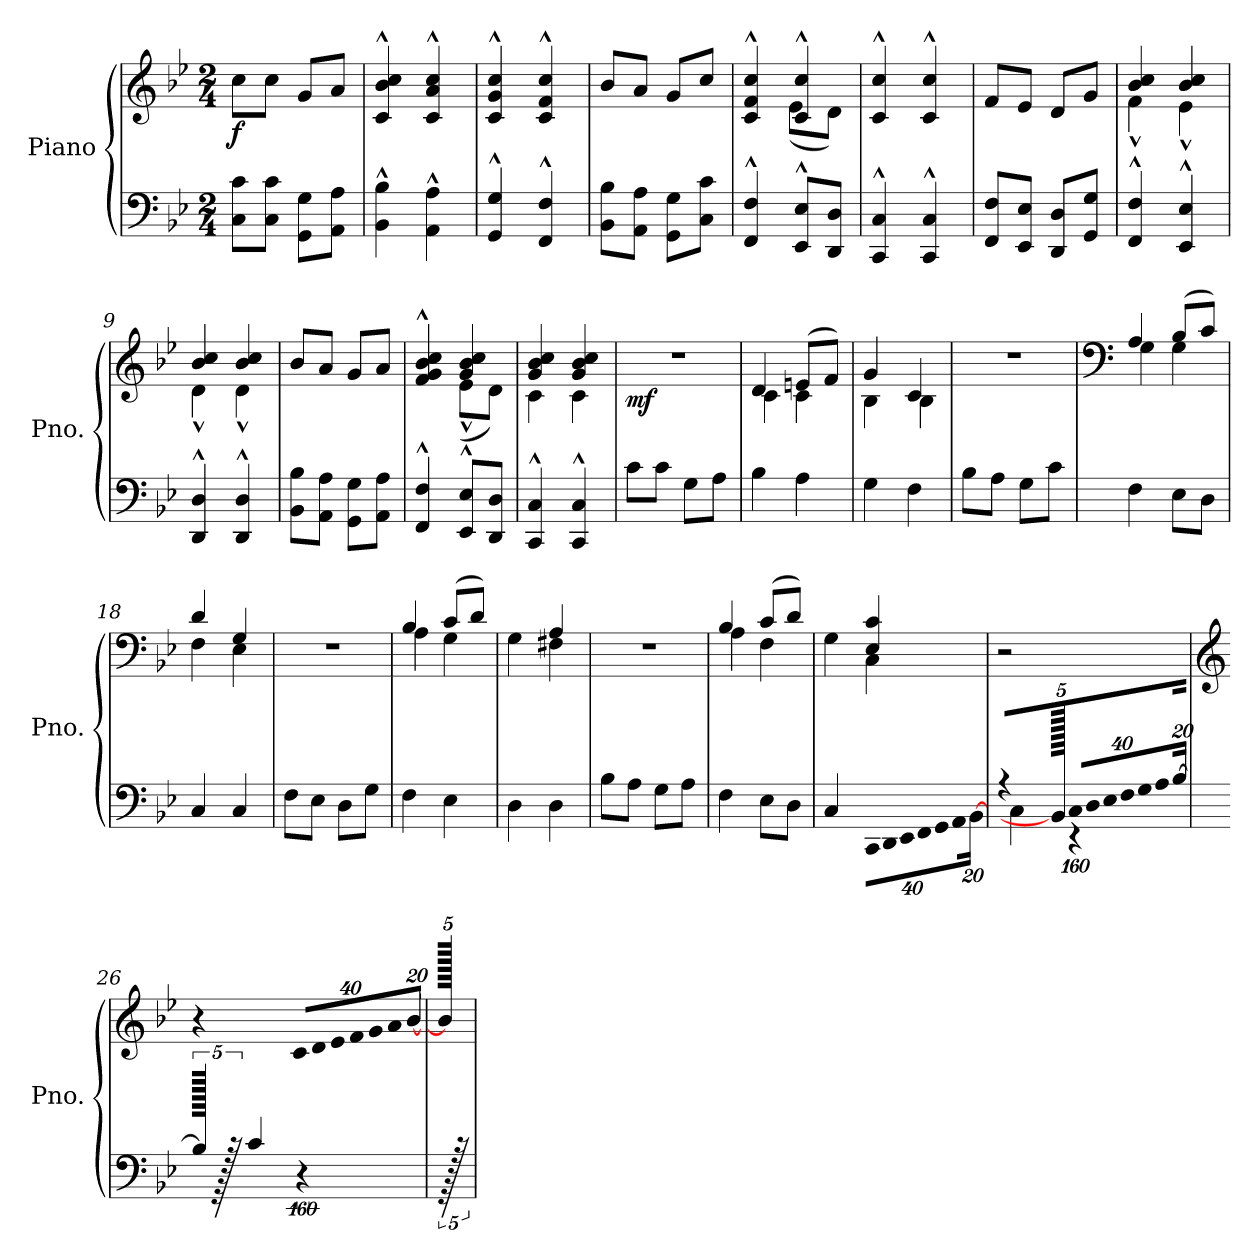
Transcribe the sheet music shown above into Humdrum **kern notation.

**kern	**kern	**dynam
*part1	*part1	*part1
*staff2	*staff1	*staff1/2
*I"Piano	*	*
*I'Pno.	*	*
*clefF4	*clefG2	*
*k[b-e-]	*k[b-e-]	*
*M2/4	*M2/4	*
*MM144	*MM144	*
=1	=1	=1
!	!	!LO:DY:b
8C\ 8c\L	8cc\L	f
8C\ 8c\J	8cc\J	.
8GG\ 8G\L	8g/L	.
8AA\ 8A\J	8a/J	.
=2	=2	=2
4BB-\^^ 4B-\^^	4c/^^ 4b-/^^ 4cc/^^	.
4AA\^^ 4A\^^	4c/^^ 4a/^^ 4cc/^^	.
=3	=3	=3
4GG/^^ 4G/^^	4c/^^ 4g/^^ 4cc/^^	.
4FF/^^ 4F/^^	4c/^^ 4f/^^ 4cc/^^	.
=4	=4	=4
8BB-\ 8B-\L	8b-/L	.
8AA\ 8A\J	8a/J	.
8GG\ 8G\L	8g/L	.
8C\ 8c\J	8cc/J	.
=5	=5	=5
*	*^	*
4FF/^^ 4F/^^	4c/^^ 4f/^^ 4cc/^^	4ryy	.
8EE-/^^ 8E-/^^L	4c/^^ 4cc/^^	(<8e-\L	.
8DD/ 8D/J	.	8d\J)	.
*	*v	*v	*
=6	=6	=6
4CC/^^ 4C/^^	4c/^^ 4cc/^^	.
4CC/^^ 4C/^^	4c/^^ 4cc/^^	.
=7	=7	=7
8FF/ 8F/L	8f/L	.
8EE-/ 8E-/J	8e-/J	.
8DD/ 8D/L	8d/L	.
8GG/ 8G/J	8g/J	.
=8	=8	=8
*	*^	*
4FF/^^ 4F/^^	4b-/ 4cc/	4f^^\	.
4EE-/^^ 4E-/^^	4b-/ 4cc/	4e-^^\	.
=9	=9	=9	=9
4DD/^^ 4D/^^	4b-/ 4cc/	4d^^\	.
4DD/^^ 4D/^^	4b-/ 4cc/	4d^^\	.
*	*v	*v	*
!!LO:LB:g=z
=10	=10	=10
8BB-\ 8B-\L	8b-/L	.
8AA\ 8A\J	8a/J	.
8GG\ 8G\L	8g/L	.
8AA\ 8A\J	8a/J	.
=11	=11	=11
*	*^	*
4FF/^^ 4F/^^	4f/^^ 4g/^^ 4b-/^^ 4cc/^^	4ryy	.
8EE-/^^ 8E-/^^L	4g/ 4b-/ 4cc/	(<8e-^^\L	.
8DD/ 8D/J	.	8d\J)	.
=12	=12	=12	=12
4CC/^^ 4C/^^	4g/ 4b-/ 4cc/	4c\	.
4CC/^^ 4C/^^	4g/ 4b-/ 4cc/	4c\	.
=13	=13	=13	=13
!	!	!	!LO:DY:b
*	*v	*v	*
8c\L	2r	mf
8c\J	.	.
8G\L	.	.
8A\J	.	.
=14	=14	=14
*	*^	*
4B-\	4d/	4c\	.
4A\	(>8en/L	4c\	.
.	8f/J)	.	.
=15	=15	=15	=15
4G\	4g/	4B-\	.
4F\	4c/	4B-\	.
*	*v	*v	*
=16	=16	=16
8B-\L	2r	.
8A\J	.	.
8G\L	.	.
8c\J	.	.
=17	=17	=17
*	*clefF4	*
*	*^	*
4F\	4A/	4G\	.
8E-\L	(>8B-/L	4G\	.
8D\J	8c/J)	.	.
=18	=18	=18	=18
4C/	4d/	4F\	.
4C/	4G/	4E-\	.
*	*v	*v	*
!!LO:LB:g=z
=19	=19	=19
8F\L	2r	.
8E-\J	.	.
8D\L	.	.
8G\J	.	.
=20	=20	=20
*	*^	*
4F\	4B-/	4A\	.
4E-\	(>8c/L	4G\	.
.	8d/J)	.	.
=21	=21	=21	=21
4D\	4G\	4ryy	.
4D\	4A/	4F#X\	.
*	*v	*v	*
=22	=22	=22
8B-\L	2r	.
8A\J	.	.
8G\L	.	.
8A\J	.	.
=23	=23	=23
*	*^	*
4F\	4B-/	4A\	.
8E-\L	(>8c/L	4F\	.
8D\J	8d/J)	.	.
=24	=24	=24	=24
4C/	4G\	4ryy	.
*Xbrackettup	*	*	*
!LO:N:vis=16	!	!	!
640%23CC\LL	4E-/ 4c/	4C\	.
!LO:N:vis=16	!	!	!
640%23DD\	.	.	.
!LO:N:vis=16	!	!	!
640%23EE-\	.	.	.
!LO:N:vis=16	!	!	!
640%23FF\	.	.	.
!LO:N:vis=16	!	!	!
640%23GG\	.	.	.
!LO:N:vis=16	!	!	!
640%23AA\	.	.	.
[320%11BB-\JJ	.	.	.
*	*v	*v	*
=25	=25	=25
*^	*	*
4r	640ryy	2r	.
.	4C\	.	.
640BB-\JJ]	.	.	.
!LO:N:vis=16	!	!	!
640%23C/LL	640%159r	.	.
!LO:N:vis=16	!	!	!
640%23D/	.	.	.
!LO:N:vis=16	!	!	!
640%23E-/	.	.	.
!LO:N:vis=16	!	!	!
640%23F/	.	.	.
!LO:N:vis=16	!	!	!
640%23G/	.	.	.
!LO:N:vis=16	!	!	!
640%23A/	.	.	.
[320%11B-/JJ	.	.	.
.	640ryy	640ryy	.
*v	*v	*	*
!!LO:LB:g=z
=26	=26	=26
*	*clefG2	*
*brackettup	*	*
640B-/JJ]	4r	.
640r	.	.
4c/	.	.
*	*Xbrackettup	*
!	!LO:N:vis=16	!
.	640%23c/LL	.
640%159r	.	.
!	!LO:N:vis=16	!
.	640%23d/	.
!	!LO:N:vis=16	!
.	640%23e-/	.
!	!LO:N:vis=16	!
.	640%23f/	.
!	!LO:N:vis=16	!
.	640%23g/	.
!	!LO:N:vis=16	!
.	640%23a/	.
.	[320%11b-/JJ	.
.	640ryy	.
=27	=27	=27
640r	640b-/JJ]	.
=	=	=
*-	*-	*-
